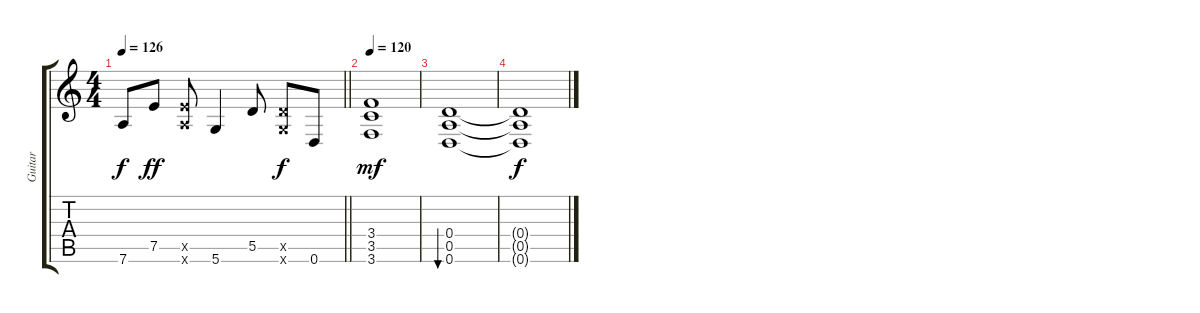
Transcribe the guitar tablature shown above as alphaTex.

\track ("Guitar" "Guitar") {instrument acousticguitarsteel}
\staff {score tabs}
\tuning (E4 B3 G3 D3 A2 D2) {hide}
\ts (4 4)
\tempo 126
\clef g2
\barLineRight lightlight
\ks c
7.6{t}.8{dy f} 7.5.8{dy ff} (7.5{x} 7.6{x}).8 5.6.4 5.5.8 (5.5{x} 5.6{x}).8{dy f} 0.6.8 |
\tempo 120
(3.4 3.5 3.6).1{dy mf} |
(0.4 0.5 0.6).1{bu 60} |
(0.4{t} 0.5{t} 0.6{t}).1{dy f}
